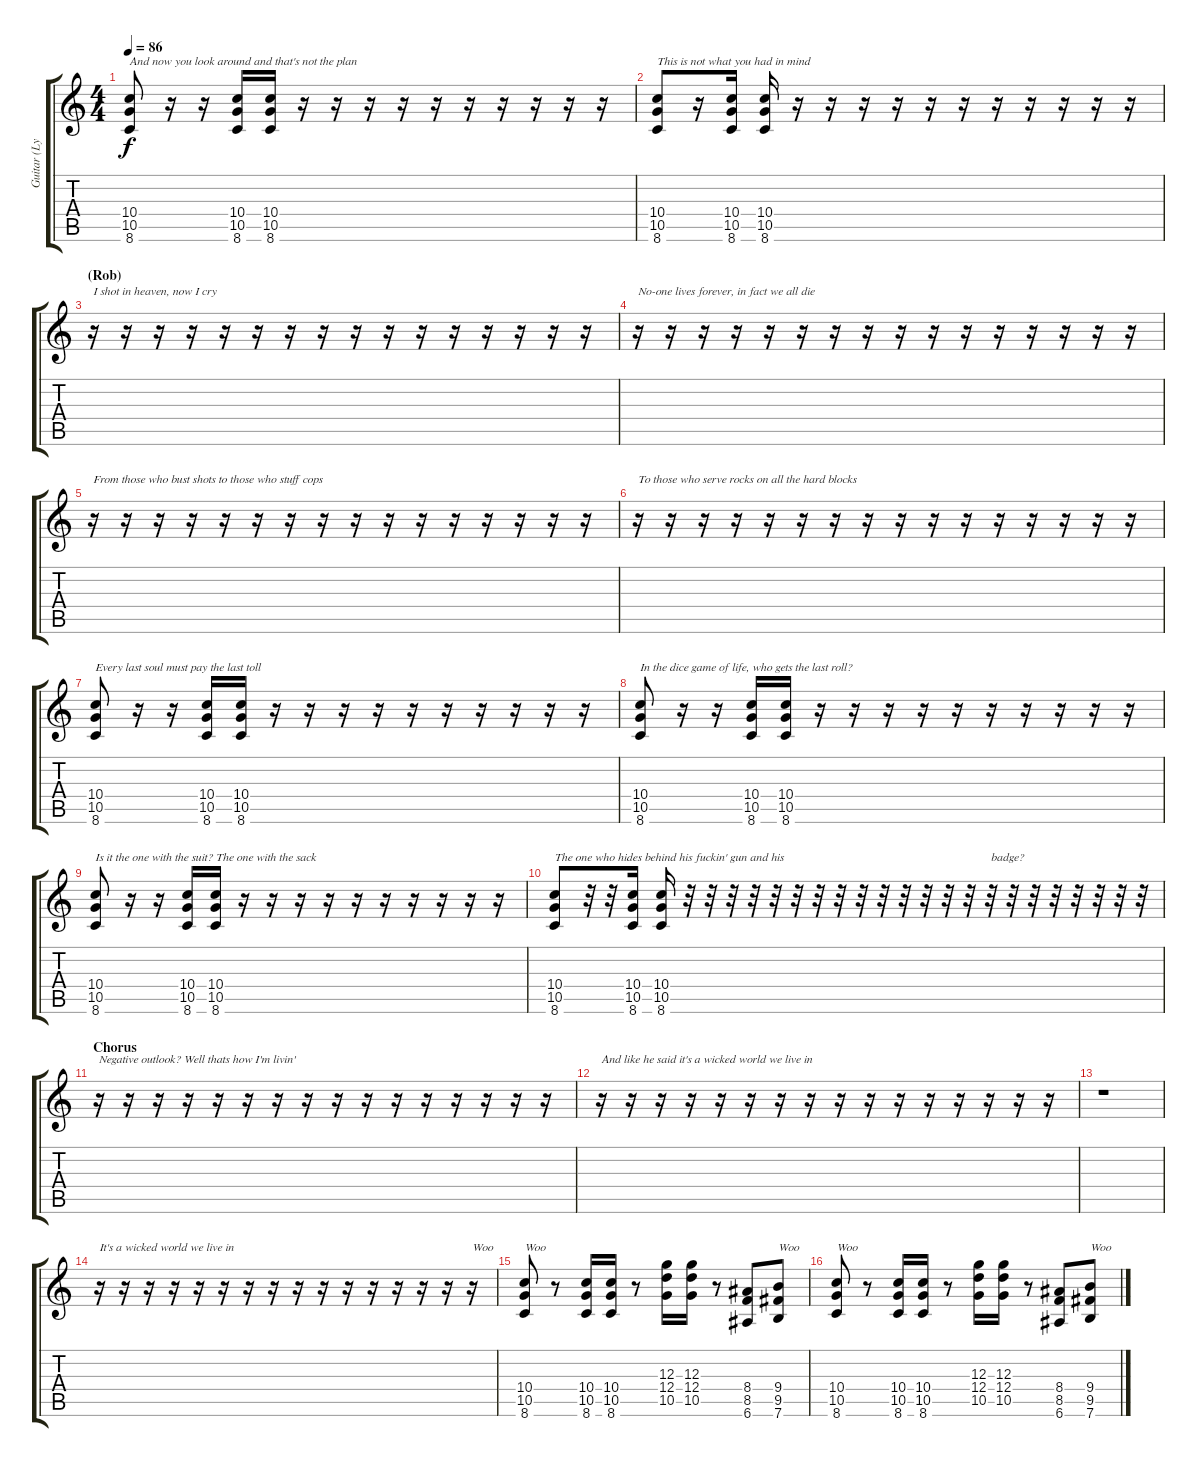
\track ("Guitar (Lyrics)" "Guitar (Ly") {instrument overdrivenguitar}
\staff {score tabs}
\tuning (E4 B3 G3 D3 A2 E2) {hide}
\ts (4 4)
\tempo 86
\clef g2
\ks c
(10.4 10.5 8.6).8{txt "And now you look around and that's not the plan" dy f} r.16 r.16 (10.4 10.5 8.6).16 (10.4 10.5 8.6).16 r.16 r.16 r.16 r.16 r.16 r.16 r.16 r.16 r.16 r.16 |
(10.4 10.5 8.6).8{txt "This is not what you had in mind"} r.16 (10.4 10.5 8.6).16 (10.4 10.5 8.6).16 r.16 r.16 r.16 r.16 r.16 r.16 r.16 r.16 r.16 r.16 r.16 |
\section ("" "(Rob)")
r.16{txt "I shot in heaven, now I cry"} r.16 r.16 r.16 r.16 r.16 r.16 r.16 r.16 r.16 r.16 r.16 r.16 r.16 r.16 r.16 |
r.16{txt "No-one lives forever, in fact we all die"} r.16 r.16 r.16 r.16 r.16 r.16 r.16 r.16 r.16 r.16 r.16 r.16 r.16 r.16 r.16 |
r.16{txt "From those who bust shots to those who stuff cops"} r.16 r.16 r.16 r.16 r.16 r.16 r.16 r.16 r.16 r.16 r.16 r.16 r.16 r.16 r.16 |
r.16{txt "To those who serve rocks on all the hard blocks"} r.16 r.16 r.16 r.16 r.16 r.16 r.16 r.16 r.16 r.16 r.16 r.16 r.16 r.16 r.16 |
(10.4 10.5 8.6).8{txt "Every last soul must pay the last toll"} r.16 r.16 (10.4 10.5 8.6).16 (10.4 10.5 8.6).16 r.16 r.16 r.16 r.16 r.16 r.16 r.16 r.16 r.16 r.16 |
(10.4 10.5 8.6).8{txt "In the dice game of life, who gets the last roll?"} r.16 r.16 (10.4 10.5 8.6).16 (10.4 10.5 8.6).16 r.16 r.16 r.16 r.16 r.16 r.16 r.16 r.16 r.16 r.16 |
(10.4 10.5 8.6).8{txt "Is it the one with the suit? The one with the sack"} r.16 r.16 (10.4 10.5 8.6).16 (10.4 10.5 8.6).16 r.16 r.16 r.16 r.16 r.16 r.16 r.16 r.16 r.16 r.16 |
(10.4 10.5 8.6).8{txt "The one who hides behind his fuckin' gun and his"} r.32 r.32 (10.4 10.5 8.6).16 (10.4 10.5 8.6).16 r.32 r.32 r.32 r.32 r.32 r.32 r.32 r.32 r.32 r.32 r.32 r.32 r.32 r.32 r.32{txt "badge?"} r.32 r.32 r.32 r.32 r.32 r.32 r.32 |
\section ("" "Chorus")
r.16{txt "Negative outlook? Well thats how I'm livin'"} r.16 r.16 r.16 r.16 r.16 r.16 r.16 r.16 r.16 r.16 r.16 r.16 r.16 r.16 r.16 |
r.16{txt "And like he said it's a wicked world we live in"} r.16 r.16 r.16 r.16 r.16 r.16 r.16 r.16 r.16 r.16 r.16 r.16 r.16 r.16 r.16 |
r.1 |
r.16{txt "It's a wicked world we live in"} r.16 r.16 r.16 r.16 r.16 r.16 r.16 r.16 r.16 r.16 r.16 r.16 r.16 r.16 r.16{txt "Woo"} |
(10.4 10.5 8.6).8{txt "Woo"} r.8 (10.4 10.5 8.6).16 (10.4 10.5 8.6).16 r.8 (12.3 12.4 10.5).16 (12.3 12.4 10.5).16 r.8 (8.4 8.5 6.6).8 (9.4 9.5 7.6).8{txt "Woo"} |
(10.4 10.5 8.6).8{txt "Woo"} r.8 (10.4 10.5 8.6).16 (10.4 10.5 8.6).16 r.8 (12.3 12.4 10.5).16 (12.3 12.4 10.5).16 r.8 (8.4 8.5 6.6).8 (9.4 9.5 7.6).8{txt "Woo"}
